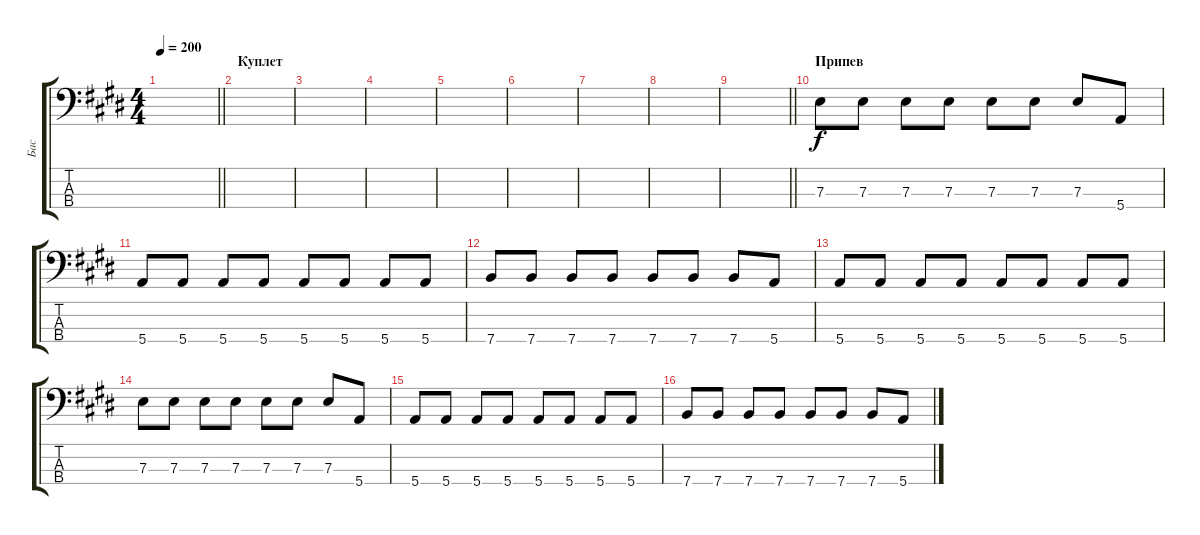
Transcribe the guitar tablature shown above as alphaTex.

\track ("Бас" "Бас") {instrument electricbassfinger}
\staff {score tabs}
\tuning (G2 D2 A1 E1) {hide}
\ts (4 4)
\tempo 200
\clef f4
\barLineRight lightlight
\ks c#minor
|
\section ("" "Куплет")
|
|
|
|
|
|
|
\barLineRight lightlight
|
\section ("" "Припев")
7.3.8 7.3.8 7.3.8 7.3.8 7.3.8 7.3.8 7.3.8 5.4.8 |
5.4.8 5.4.8 5.4.8 5.4.8 5.4.8 5.4.8 5.4.8 5.4.8 |
7.4.8 7.4.8 7.4.8 7.4.8 7.4.8 7.4.8 7.4.8 5.4.8 |
5.4.8 5.4.8 5.4.8 5.4.8 5.4.8 5.4.8 5.4.8 5.4.8 |
7.3.8 7.3.8 7.3.8 7.3.8 7.3.8 7.3.8 7.3.8 5.4.8 |
5.4.8 5.4.8 5.4.8 5.4.8 5.4.8 5.4.8 5.4.8 5.4.8 |
7.4.8 7.4.8 7.4.8 7.4.8 7.4.8 7.4.8 7.4.8 5.4.8
